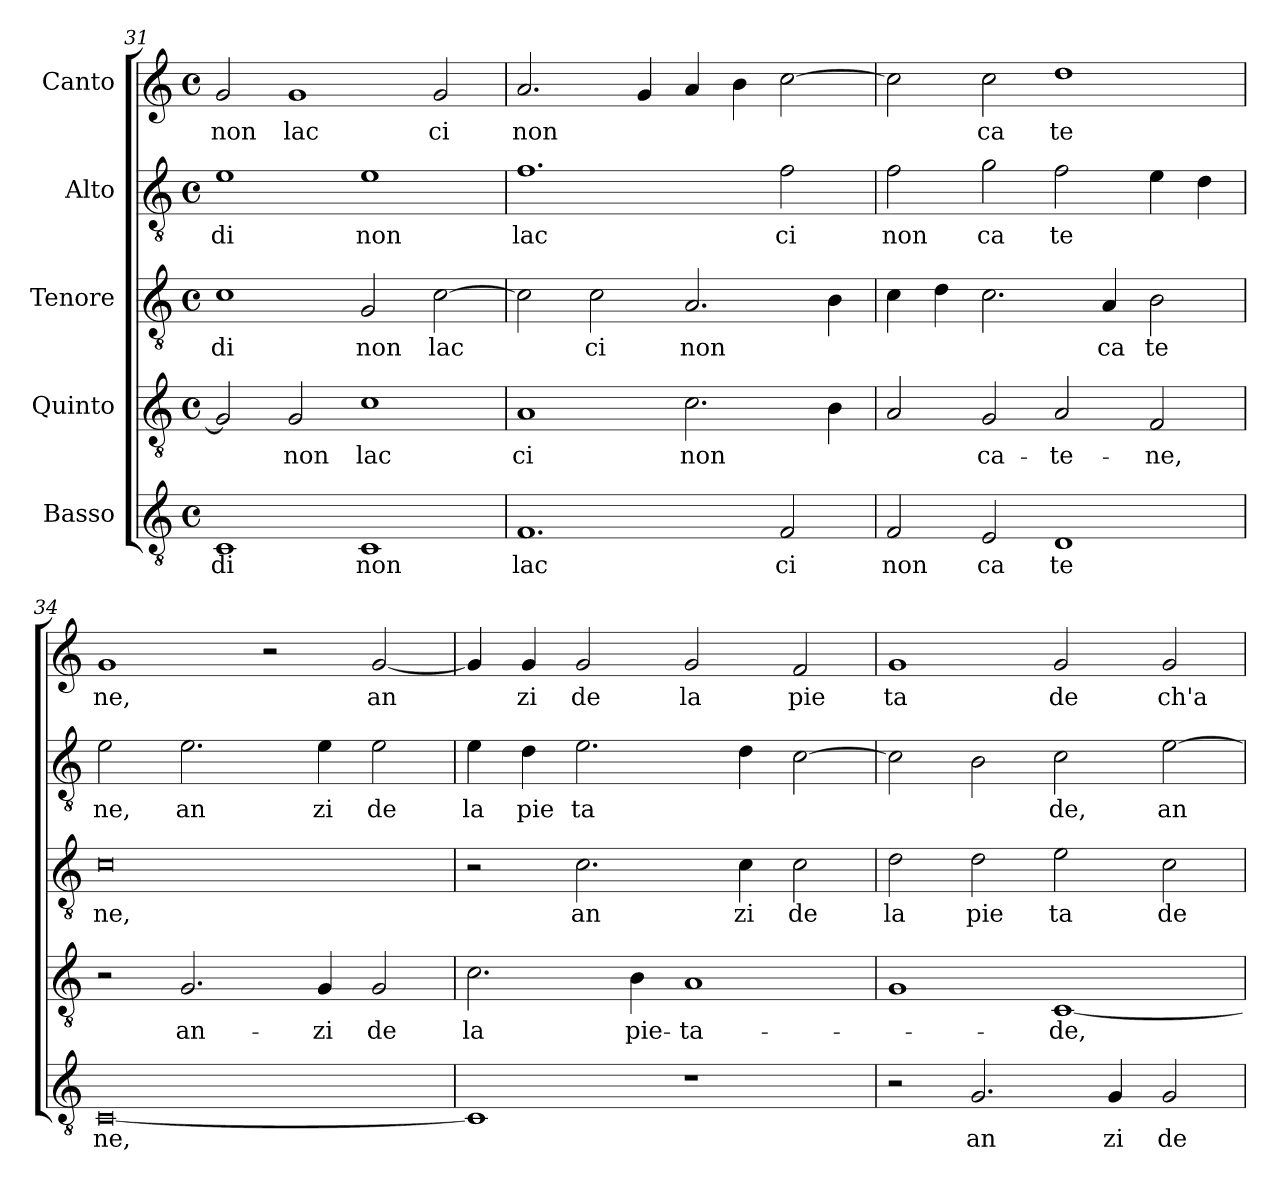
**kern	**text	**kern	**text	**kern	**text	**kern	**text	**kern	**text
*part5	*part5	*part4	*part4	*part3	*part3	*part2	*part2	*part1	*part1
*staff5	*staff5	*staff4	*staff4	*staff3	*staff3	*staff2	*staff2	*staff1	*staff1
*I"Basso	*	*I"Quinto	*	*I"Tenore	*	*I"Alto	*	*I"Canto	*
*clefGv2	*	*clefGv2	*	*clefGv2	*	*clefGv2	*	*clefG2	*
*M4/4	*	*M4/4	*	*M4/4	*	*M4/4	*	*M4/4	*
*met(c)	*	*met(c)	*	*met(c)	*	*met(c)	*	*met(c)	*
=31	=31	=31	=31	=31	=31	=31	=31	=31	=31
!	!LO:LY:b	!	!	!	!LO:LY:b	!	!LO:LY:b	!	!LO:LY:b
1C	di	2G/]	.	1c	di	1e	di	2g/	non
!	!	!	!LO:LY:b	!	!	!	!	!	!LO:LY:b
.	.	2G/	non	.	.	.	.	1g	lac
!	!LO:LY:b	!	!LO:LY:b	!	!LO:LY:b	!	!LO:LY:b	!	!
1C	non	1c	lac	2G/	non	1e	non	.	.
!	!	!	!	!	!LO:LY:b	!	!	!	!LO:LY:b
.	.	.	.	[2c\	lac	.	.	2g/	ci
=32	=32	=32	=32	=32	=32	=32	=32	=32	=32
!	!LO:LY:b	!	!LO:LY:b	!	!	!	!LO:LY:b	!	!LO:LY:b
1.F	lac	1A	ci	2c\]	.	1.f	lac	2.a/	non
!	!	!	!	!	!LO:LY:b	!	!	!	!
.	.	.	.	2c\	ci	.	.	.	.
.	.	.	.	.	.	.	.	4g/	.
!	!	!	!LO:LY:b	!	!LO:LY:b	!	!	!	!
.	.	2.c\	non	2.A/	non	.	.	4a/	.
.	.	.	.	.	.	.	.	4b\	.
!	!LO:LY:b	!	!	!	!	!	!LO:LY:b	!	!
2F/	ci	.	.	.	.	2f\	ci	[2cc\	.
.	.	4B\	.	4B\	.	.	.	.	.
!!LO:LB:g=z
=33	=33	=33	=33	=33	=33	=33	=33	=33	=33
!	!LO:LY:b	!	!	!	!	!	!LO:LY:b	!	!
2F/	non	2A/	.	4c\	.	2f\	non	2cc\]	.
.	.	.	.	4d\	.	.	.	.	.
!	!LO:LY:b	!	!LO:LY:b	!	!	!	!LO:LY:b	!	!LO:LY:b
2E/	ca	2G/	ca-	2.c\	.	2g\	ca	2cc\	ca
!	!LO:LY:b	!	!LO:LY:b	!	!	!	!LO:LY:b	!	!LO:LY:b
1D	te	2A/	-te-	.	.	2f\	te	1dd	te
!	!	!	!	!	!LO:LY:b	!	!	!	!
.	.	.	.	4A/	ca	.	.	.	.
!	!	!	!LO:LY:b	!	!LO:LY:b	!	!	!	!
.	.	2F/	-ne,	2B\	te	4e\	.	.	.
.	.	.	.	.	.	4d\	.	.	.
=34	=34	=34	=34	=34	=34	=34	=34	=34	=34
!	!LO:LY:b	!	!	!	!LO:LY:b	!	!LO:LY:b	!	!LO:LY:b
[0C	ne,	2r	.	0c	ne,	2e\	ne,	1g	ne,
!	!	!	!LO:LY:b	!	!	!	!LO:LY:b	!	!
.	.	2.G/	an-	.	.	2.e\	an	.	.
.	.	.	.	.	.	.	.	2r	.
!	!	!	!LO:LY:b	!	!	!	!LO:LY:b	!	!
.	.	4G/	-zi	.	.	4e\	zi	.	.
!	!	!	!LO:LY:b	!	!	!	!LO:LY:b	!	!LO:LY:b
.	.	2G/	de	.	.	2e\	de	[2g/	an
=35	=35	=35	=35	=35	=35	=35	=35	=35	=35
!	!	!	!LO:LY:b	!	!	!	!LO:LY:b	!	!
1C]	.	2.c\	la	2r	.	4e\	la	4g/]	.
!	!	!	!	!	!	!	!LO:LY:b	!	!LO:LY:b
.	.	.	.	.	.	4d\	pie	4g/	zi
!	!	!	!	!	!LO:LY:b	!	!LO:LY:b	!	!LO:LY:b
.	.	.	.	2.c\	an	2.e\	ta	2g/	de
!	!	!	!LO:LY:b	!	!	!	!	!	!
.	.	4B\	pie-	.	.	.	.	.	.
!	!	!	!LO:LY:b	!	!	!	!	!	!LO:LY:b
1r	.	1A	-ta-	.	.	.	.	2g/	la
!	!	!	!	!	!LO:LY:b	!	!	!	!
.	.	.	.	4c\	zi	4d\	.	.	.
!	!	!	!	!	!LO:LY:b	!	!	!	!LO:LY:b
.	.	.	.	2c\	de	[2c\	.	2f/	pie
=36	=36	=36	=36	=36	=36	=36	=36	=36	=36
!	!	!	!	!	!LO:LY:b	!	!	!	!LO:LY:b
2r	.	1G	.	2d\	la	2c\]	.	1g	ta
!	!LO:LY:b	!	!	!	!LO:LY:b	!	!	!	!
2.G/	an	.	.	2d\	pie	2B\	.	.	.
!	!	!	!LO:LY:b	!	!LO:LY:b	!	!LO:LY:b	!	!LO:LY:b
.	.	[1C	-de,	2e\	ta	2c\	de,	2g/	de
!	!LO:LY:b	!	!	!	!	!	!	!	!
4G/	zi	.	.	.	.	.	.	.	.
!	!LO:LY:b	!	!	!	!LO:LY:b	!	!LO:LY:b	!	!LO:LY:b
2G/	de	.	.	2c\	de	[2e\	an	2g/	ch'a
=	=	=	=	=	=	=	=	=	=
*-	*-	*-	*-	*-	*-	*-	*-	*-	*-
